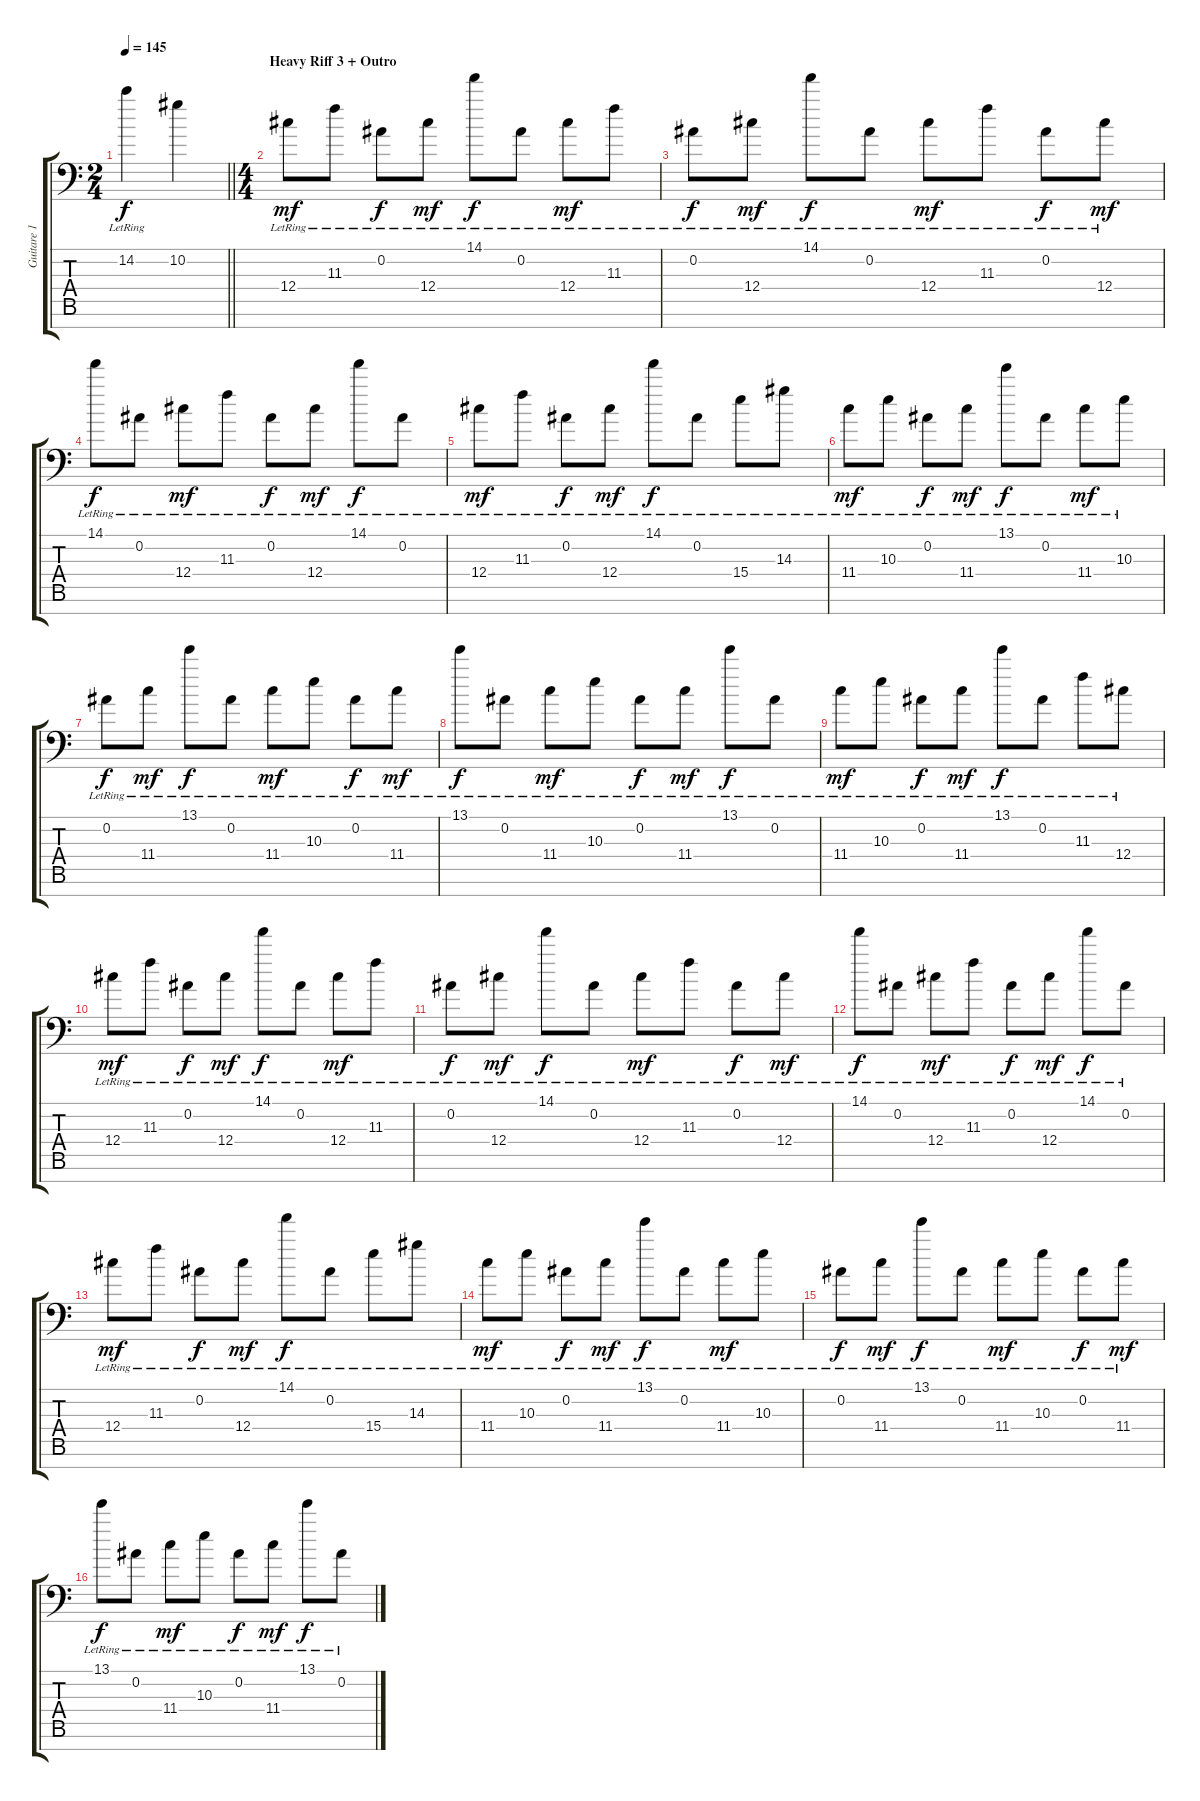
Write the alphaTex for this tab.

\track ("Guitare 1" "Guitare 1") {instrument electricguitarjazz}
\staff {score tabs}
\tuning (Eb4 Bb3 Gb3 Db3 Ab2 Db2 Bb1) {hide}
\ts (2 4)
\tempo 145
\clef f4
\barLineRight lightlight
\ks c
14.2{lr}.4{dy f} 10.2.4 |
\ts (4 4)
\section ("" "Heavy Riff 3 + Outro")
12.4{lr}.8{dy mf volume 16 balance 8 instrument electricguitarjazz} 11.3{lr}.8 0.2{lr}.8{dy f} 12.4{lr}.8{dy mf} 14.1{lr}.8{dy f} 0.2{lr}.8 12.4{lr}.8{dy mf} 11.3{lr}.8 |
0.2{lr}.8{dy f} 12.4{lr}.8{dy mf} 14.1{lr}.8{dy f} 0.2{lr}.8 12.4{lr}.8{dy mf} 11.3{lr}.8 0.2{lr}.8{dy f} 12.4{lr}.8{dy mf} |
14.1{lr}.8{dy f} 0.2{lr}.8 12.4{lr}.8{dy mf} 11.3{lr}.8 0.2{lr}.8{dy f} 12.4{lr}.8{dy mf} 14.1{lr}.8{dy f} 0.2{lr}.8 |
12.4{lr}.8{dy mf} 11.3{lr}.8 0.2{lr}.8{dy f} 12.4{lr}.8{dy mf} 14.1{lr}.8{dy f} 0.2{lr}.8 15.4{lr}.8 14.3{lr}.8 |
11.4{lr}.8{dy mf} 10.3{lr}.8 0.2{lr}.8{dy f} 11.4{lr}.8{dy mf} 13.1{lr}.8{dy f} 0.2{lr}.8 11.4{lr}.8{dy mf} 10.3{lr}.8 |
0.2{lr}.8{dy f} 11.4{lr}.8{dy mf} 13.1{lr}.8{dy f} 0.2{lr}.8 11.4{lr}.8{dy mf} 10.3{lr}.8 0.2{lr}.8{dy f} 11.4{lr}.8{dy mf} |
13.1{lr}.8{dy f} 0.2{lr}.8 11.4{lr}.8{dy mf} 10.3{lr}.8 0.2{lr}.8{dy f} 11.4{lr}.8{dy mf} 13.1{lr}.8{dy f} 0.2{lr}.8 |
11.4{lr}.8{dy mf} 10.3{lr}.8 0.2{lr}.8{dy f} 11.4{lr}.8{dy mf} 13.1{lr}.8{dy f} 0.2{lr}.8 11.3{lr}.8 12.4{lr}.8 |
12.4{lr}.8{dy mf} 11.3{lr}.8 0.2{lr}.8{dy f} 12.4{lr}.8{dy mf} 14.1{lr}.8{dy f} 0.2{lr}.8 12.4{lr}.8{dy mf} 11.3{lr}.8 |
0.2{lr}.8{dy f} 12.4{lr}.8{dy mf} 14.1{lr}.8{dy f} 0.2{lr}.8 12.4{lr}.8{dy mf} 11.3{lr}.8 0.2{lr}.8{dy f} 12.4{lr}.8{dy mf} |
14.1{lr}.8{dy f} 0.2{lr}.8 12.4{lr}.8{dy mf} 11.3{lr}.8 0.2{lr}.8{dy f} 12.4{lr}.8{dy mf} 14.1{lr}.8{dy f} 0.2{lr}.8 |
12.4{lr}.8{dy mf} 11.3{lr}.8 0.2{lr}.8{dy f} 12.4{lr}.8{dy mf} 14.1{lr}.8{dy f} 0.2{lr}.8 15.4{lr}.8 14.3{lr}.8 |
11.4{lr}.8{dy mf} 10.3{lr}.8 0.2{lr}.8{dy f} 11.4{lr}.8{dy mf} 13.1{lr}.8{dy f} 0.2{lr}.8 11.4{lr}.8{dy mf} 10.3{lr}.8 |
0.2{lr}.8{dy f} 11.4{lr}.8{dy mf} 13.1{lr}.8{dy f} 0.2{lr}.8 11.4{lr}.8{dy mf} 10.3{lr}.8 0.2{lr}.8{dy f} 11.4{lr}.8{dy mf} |
13.1{lr}.8{dy f} 0.2{lr}.8 11.4{lr}.8{dy mf} 10.3{lr}.8 0.2{lr}.8{dy f} 11.4{lr}.8{dy mf} 13.1{lr}.8{dy f} 0.2{lr}.8
